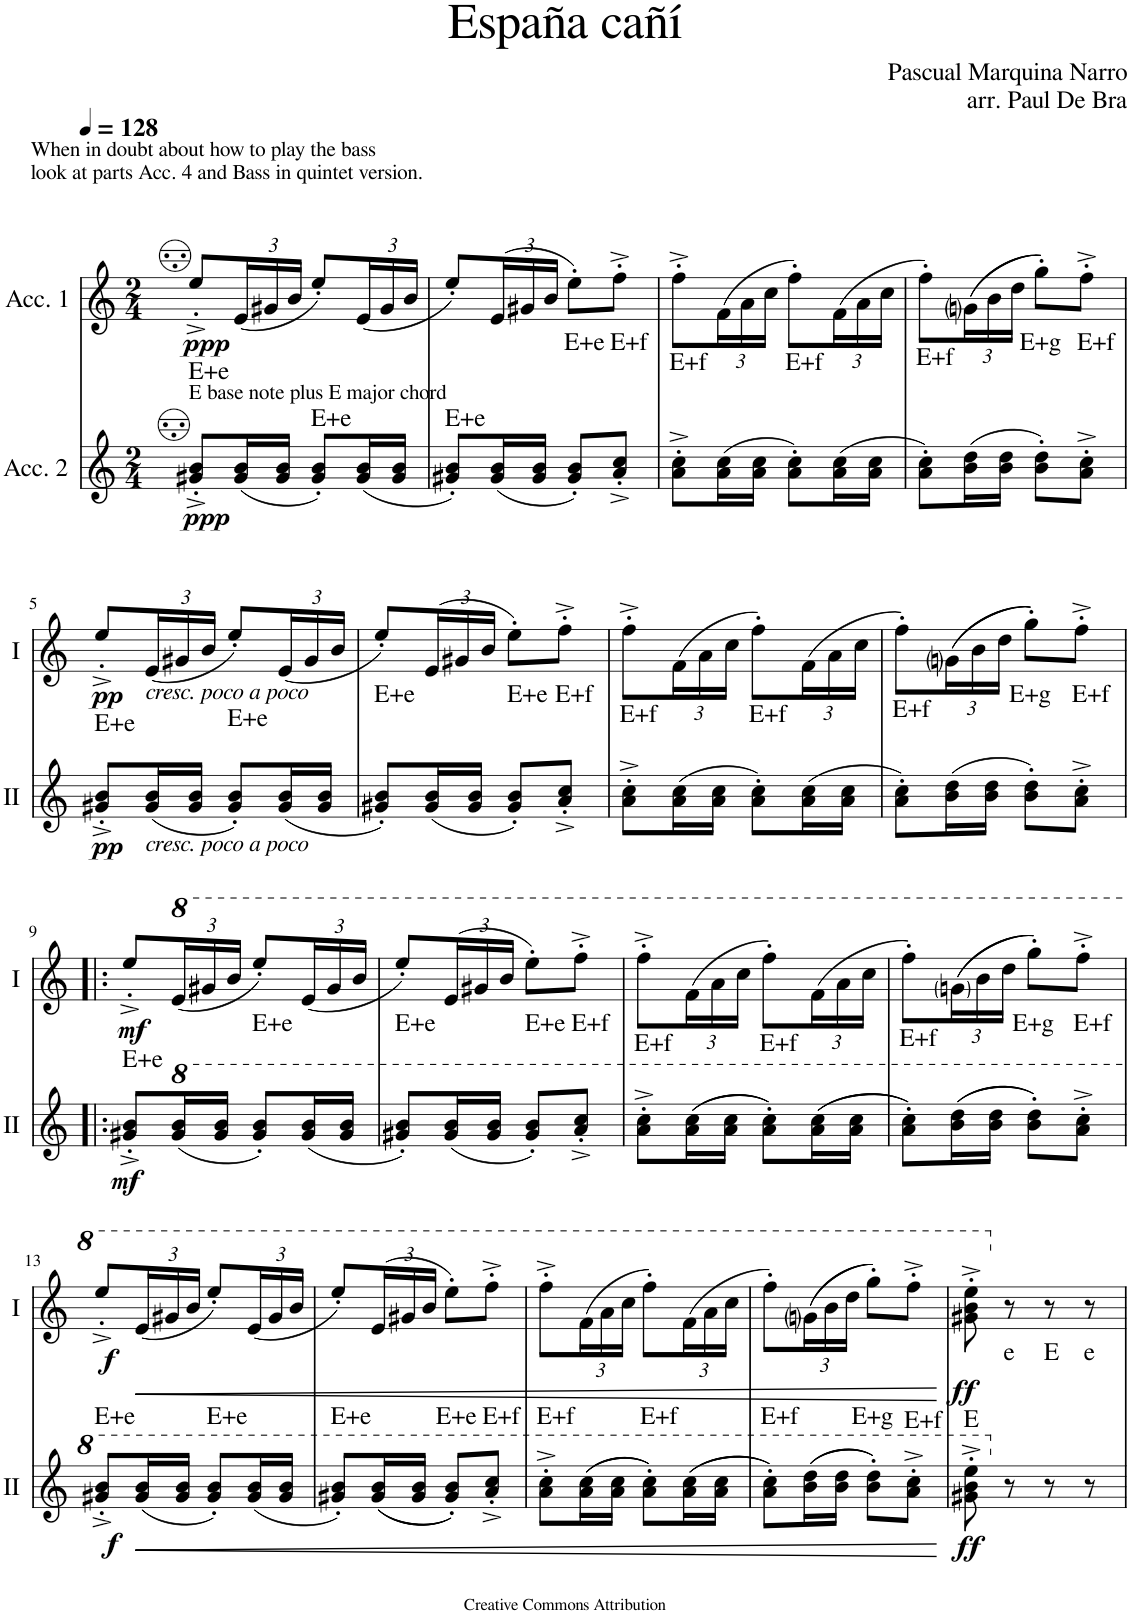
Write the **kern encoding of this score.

**kern	**dynam	**kern	**dynam
*part2	*part2	*part1	*part1
*staff2	*staff2	*staff1	*staff1
*I"Acc. 2	*	*I"Acc. 1	*
*clefG2	*	*clefG2	*
*k[]	*	*k[]	*
*M2/4	*	*M2/4	*
*MM128	*	*MM128	*
=1	=1	=1	=1
!	!	!LO:TX:b:t=E+e	!
!	!	!LO:TX:a:t=When in doubt about how to play the bass	!
!	!	!LO:TX:a:t=look at parts Acc. 4 and Bass in quintet version.	!
!	!	!LO:TX:b:t=E base note plus E major chord	!
!	!LO:DY:b	!	!LO:DY:b
8g#X/'^ 8b/'^L	ppp	8ee'^/L	ppp
*	*	*Xbrackettup	*
(16g#/ 16b/L	.	(24e/L	.
.	.	24g#X/	.
16g#/ 16b/JJ	.	.	.
.	.	24b/JJ	.
!	!	!LO:TX:b:t=E+e	!
8g#/' 8b/'L)	.	8ee'/L)	.
(16g#/ 16b/L	.	(24e/L	.
.	.	24g#/	.
16g#/ 16b/JJ	.	.	.
.	.	24b/JJ	.
=2	=2	=2	=2
!	!	!LO:TX:b:t=E+e	!
8g#X/' 8b/'L)	.	8ee'/L)	.
(16g#/ 16b/L	.	(24e/L	.
.	.	24g#X/	.
16g#/ 16b/JJ	.	.	.
.	.	24b/JJ	.
!	!	!LO:TX:b:t=E+e	!
8g#/' 8b/'L)	.	8ee'>\L)	.
!	!	!LO:TX:b:t=E+f	!
8a/'^ 8cc/'^J	.	8ff'^\J	.
=3	=3	=3	=3
!	!	!LO:TX:b:t=E+f	!
8a\'^ 8cc\'^L	.	8ff'^\L	.
(16a\ 16cc\L	.	(24f\L	.
.	.	24a\	.
16a\ 16cc\JJ	.	.	.
.	.	24cc\JJ	.
!	!	!LO:TX:b:t=E+f	!
8a\' 8cc\'L)	.	8ff'\L)	.
(16a\ 16cc\L	.	(24f\L	.
.	.	24a\	.
16a\ 16cc\JJ	.	.	.
.	.	24cc\JJ	.
=4	=4	=4	=4
!	!	!LO:TX:b:t=E+f	!
8a\' 8cc\'L)	.	8ff'\L)	.
(16b\ 16dd\L	.	((24gni\L	.
.	.	24b\	.
16b\ 16dd\JJ	.	.	.
.	.	24dd\JJ	.
!	!	!LO:TX:b:t=E+g	!
8b\' 8dd\'L)	.	8gg'\L))	.
!	!	!LO:TX:b:t=E+f	!
8a\'^ 8cc\'^J	.	8ff'^\J	.
!!LO:LB:g=z
=5	=5	=5	=5
!	!	!LO:TX:b:t=E+e	!
!	!LO:DY:b	!	!LO:DY:b
8g#X/'^ 8b/'^L	pp	8ee'^/L	pp
!	!	!LO:TX:b:i:t=cresc. poco a poco	!
!LO:TX:b:i:t=cresc. poco a poco	!	!	!
(16g#/ 16b/L	.	(24e/L	.
.	.	24g#X/	.
16g#/ 16b/JJ	.	.	.
.	.	24b/JJ	.
!	!	!LO:TX:b:t=E+e	!
8g#/' 8b/'L)	.	8ee'/L)	.
(16g#/ 16b/L	.	(24e/L	.
.	.	24g#/	.
16g#/ 16b/JJ	.	.	.
.	.	24b/JJ	.
=6	=6	=6	=6
!	!	!LO:TX:b:t=E+e	!
8g#X/' 8b/'L)	.	8ee'/L)	.
(16g#/ 16b/L	.	(24e/L	.
.	.	24g#X/	.
16g#/ 16b/JJ	.	.	.
.	.	24b/JJ	.
!	!	!LO:TX:b:t=E+e	!
8g#/' 8b/'L)	.	8ee'>\L)	.
!	!	!LO:TX:b:t=E+f	!
8a/'^ 8cc/'^J	.	8ff'^\J	.
=7	=7	=7	=7
!	!	!LO:TX:b:t=E+f	!
8a\'^ 8cc\'^L	.	8ff'^\L	.
(16a\ 16cc\L	.	(24f\L	.
.	.	24a\	.
16a\ 16cc\JJ	.	.	.
.	.	24cc\JJ	.
!	!	!LO:TX:b:t=E+f	!
8a\' 8cc\'L)	.	8ff'\L)	.
(16a\ 16cc\L	.	(24f\L	.
.	.	24a\	.
16a\ 16cc\JJ	.	.	.
.	.	24cc\JJ	.
=8	=8	=8	=8
!	!	!LO:TX:b:t=E+f	!
8a\' 8cc\'L)	.	8ff'\L)	.
(16b\ 16dd\L	.	((24gni\L	.
.	.	24b\	.
16b\ 16dd\JJ	.	.	.
.	.	24dd\JJ	.
!	!	!LO:TX:b:t=E+g	!
8b\' 8dd\'L)	.	8gg'\L))	.
!	!	!LO:TX:b:t=E+f	!
8a\'^ 8cc\'^J	.	8ff'^\J	.
!!LO:LB:g=z
=9!|:	=9!|:	=9!|:	=9!|:
!	!	!LO:TX:b:t=E+e	!
!	!LO:DY:b	!	!LO:DY:b
8g#X/'^ 8b/'^L	mf	8ee'^/L	mf
*8va	*	*	*
*	*	*8va	*
(16gg#/ 16bb/L	.	(24ee/L	.
.	.	24gg#X/	.
16gg#/ 16bb/JJ	.	.	.
.	.	24bb/JJ	.
!	!	!LO:TX:b:t=E+e	!
8gg#/' 8bb/'L)	.	8eee'/L)	.
(16gg#/ 16bb/L	.	(24ee/L	.
.	.	24gg#/	.
16gg#/ 16bb/JJ	.	.	.
.	.	24bb/JJ	.
=10	=10	=10	=10
!	!	!LO:TX:b:t=E+e	!
8gg#X/' 8bb/'L)	.	8eee'/L)	.
(16gg#/ 16bb/L	.	(24ee/L	.
.	.	24gg#X/	.
16gg#/ 16bb/JJ	.	.	.
.	.	24bb/JJ	.
!	!	!LO:TX:b:t=E+e	!
8gg#/' 8bb/'L)	.	8eee'>\L)	.
!	!	!LO:TX:b:t=E+f	!
8aa/'^ 8ccc/'^J	.	8fff'^\J	.
=11	=11	=11	=11
!	!	!LO:TX:b:t=E+f	!
8aa\'^ 8ccc\'^L	.	8fff'^\L	.
((16aa\ 16ccc\L	.	(24ff\L	.
.	.	24aa\	.
16aa\ 16ccc\JJ	.	.	.
.	.	24ccc\JJ	.
!	!	!LO:TX:b:t=E+f	!
8aa\' 8ccc\'L))	.	8fff'\L)	.
((16aa\ 16ccc\L	.	(24ff\L	.
.	.	24aa\	.
16aa\ 16ccc\JJ	.	.	.
.	.	24ccc\JJ	.
=12	=12	=12	=12
!	!	!LO:TX:b:t=E+f	!
8aa\' 8ccc\'L))	.	8fff'\L)	.
((16bb\ 16ddd\L	.	((24ggn\L	.
.	.	24bb\	.
16bb\ 16ddd\JJ	.	.	.
.	.	24ddd\JJ	.
!	!	!LO:TX:b:t=E+g	!
8bb\' 8ddd\'L))	.	8ggg'\L))	.
!	!	!LO:TX:b:t=E+f	!
8aa\'^ 8ccc\'^J	.	8fff'^\J	.
!!LO:LB:g=z
=13	=13	=13	=13
!	!	!LO:TX:b:t=E+e	!
!	!LO:DY:b	!	!LO:DY:b
8gg#X/'^ 8bb/'^L	f	8eee'^/L	f
!	!LO:HP:b	!	!LO:HP:b
(16gg#/ 16bb/L	<	(24ee/L	<
.	.	24gg#X/	.
16gg#/ 16bb/JJ	.	.	.
.	.	24bb/JJ	.
!	!	!LO:TX:b:t=E+e	!
8gg#/' 8bb/'L)	.	8eee'/L)	.
(16gg#/ 16bb/L	.	(24ee/L	.
.	.	24gg#/	.
16gg#/ 16bb/JJ	.	.	.
.	.	24bb/JJ	.
=14	=14	=14	=14
!	!	!LO:TX:b:t=E+e	!
8gg#X/' 8bb/'L)	.	8eee'/L)	.
((16gg#/ 16bb/L	.	(24ee/L	.
.	.	24gg#X/	.
16gg#/ 16bb/JJ	.	.	.
.	.	24bb/JJ	.
!	!	!LO:TX:b:t=E+e	!
8gg#/' 8bb/'L))	.	8eee'>\L)	.
!	!	!LO:TX:b:t=E+f	!
8aa/'^ 8ccc/'^J	.	8fff'^\J	.
=15	=15	=15	=15
!	!	!LO:TX:b:t=E+f	!
8aa\'^ 8ccc\'^L	.	8fff'^\L	.
((16aa\ 16ccc\L	.	(24ff\L	.
.	.	24aa\	.
16aa\ 16ccc\JJ	.	.	.
.	.	24ccc\JJ	.
!	!	!LO:TX:b:t=E+f	!
8aa\' 8ccc\'L))	.	8fff'\L)	.
((16aa\ 16ccc\L	.	(24ff\L	.
.	.	24aa\	.
16aa\ 16ccc\JJ	.	.	.
.	.	24ccc\JJ	.
=16	=16	=16	=16
!	!	!LO:TX:b:t=E+f	!
8aa\' 8ccc\'L))	.	8fff'\L)	.
((16bb\ 16ddd\L	.	((24ggni\L	.
.	.	24bb\	.
16bb\ 16ddd\JJ	.	.	.
.	.	24ddd\JJ	.
!	!	!LO:TX:b:t=E+g	!
8bb\' 8ddd\'L))	.	8ggg'\L))	.
!	!	!LO:TX:b:t=E+f	!
8aa\'^ 8ccc\'^J	.	8fff'^\J	.
.	[	.	[
=17	=17	=17	=17
!	!	!LO:TX:b:t=E	!
!	!LO:DY:b	!	!LO:DY:b
8gg#X\'^ 8bb\'^ 8eee\'^	ff	8gg#X\'^ 8bb\'^ 8eee\'^	ff
*X8va	*	*	*
*	*	*X8va	*
!	!	!LO:TX:b:t=e	!
8r	.	8r	.
!	!	!LO:TX:b:t=E	!
8r	.	8r	.
!	!	!LO:TX:b:t=e	!
8r	.	8r	.
=	=	=	=
*-	*-	*-	*-
